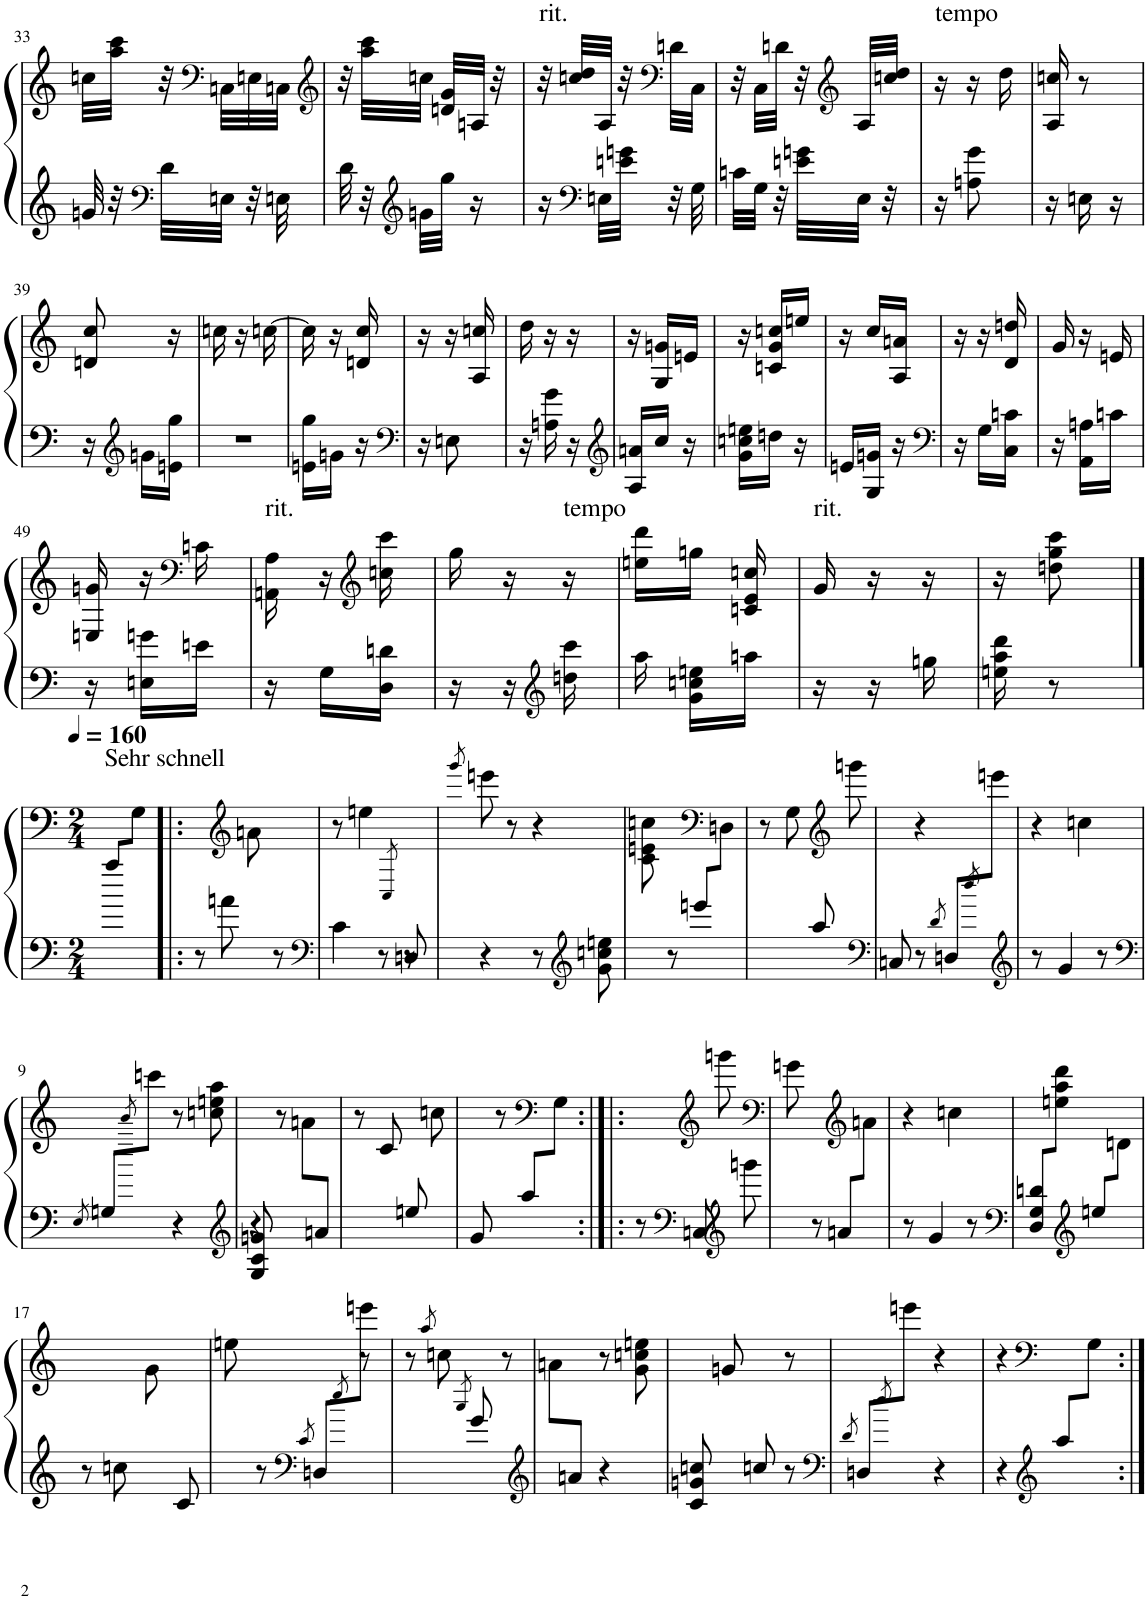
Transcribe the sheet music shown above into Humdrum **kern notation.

**kern	**kern
*part1	*part1
*staff2	*staff1
*I"Piano	*
*I'Pno.	*
!!LO:PB:g=z
*clefG2	*clefG2
*k[]	*k[]
*M3/16	*M3/16
=33	=33
32gn/	32ccn\LLL
32r	32aa\ 32ccc\JJJ
*clefF4	*
32d\LLL	32r
*	*clefF4
32En\JJJ	32Cn\LLL
32r	32En\
32En\	32Cn\JJJ
=34	=34
*	*clefG2
32d\	32r
32r	32aa\ 32ccc\LLL
*clefG2	*
32gn\LLL	32ccn\JJJ
32gg\JJJ	32dn/ 32g/LLL
16r	32An/JJJ
.	32r
=35	=35
!	!LO:TX:a:t=rit.
16r	32r
.	32ccn/ 32dd/LLL
*clefF4	*
32En\LLL	32A/JJJ
32en\ 32gn\JJJ	32r
*	*clefF4
32r	32dn\LLL
32G\	32C\JJJ
=36	=36
32cn\LLL	32r
32G\JJJ	32C\LLL
32r	32dn\JJJ
32en\ 32gn\LLL	32r
*	*clefG2
32E\JJJ	32A/LLL
32r	32ccn/ 32dd/JJJ
=37	=37
!	!LO:TX:a:t=tempo
16r	16r
8An\ 8g\	16r
.	16dd\
=38	=38
16r	16A/ 16ccn/
16En\	8r
16r	.
!!LO:LB:g=z
=39	=39
16r	8dn/ 8cc/
*clefG2	*
16gn\LL	.
16en\ 16gg\JJ	16r
=40	=40
8.r	16ccn\
.	16r
.	[16ccn\
=41	=41
16en\ 16gg\LL	16cc\]
16gn\JJ	16r
16r	16dn/ 16cc/
=42	=42
*clefF4	*
16r	16r
8En\	16r
.	16A/ 16ccn/
=43	=43
16r	16dd\
16An\ 16g\	16r
16r	16r
=44	=44
*clefG2	*
16A/ 16an/LL	16r
16cc/JJ	16G/ 16gn/LL
16r	16en/JJ
=45	=45
16g\ 16ccn\ 16een\LL	16r
16ddn\JJ	16cn/ 16g/ 16ccn/LL
16r	16een/JJ
=46	=46
16en/LL	16r
16G/ 16gn/JJ	16cc/LL
16r	16A/ 16an/JJ
=47	=47
*clefF4	*
16r	16r
16G\LL	16r
16C\ 16cn\JJ	16d/ 16ddn/
=48	=48
16r	16g/
16AA\ 16An\LL	16r
16cn\JJ	16en/
!!LO:LB:g=z
=49	=49
16r	16En/ 16gn/
16En\ 16gn\LL	16r
*	*clefF4
16en\JJ	16cn\
=50	=50
!	!LO:TX:a:t=rit.
16r	16AAn\ 16A\
16G\LL	16r
*	*clefG2
16D\ 16dn\JJ	16ccn\ 16ccc\
=51	=51
16r	16gg\
16r	16r
*clefG2	*
!	!LO:TX:a:t=tempo
16ddn\ 16ccc\	16r
=52	=52
16aa\	16een\ 16ddd\LL
16g\ 16ccn\ 16een\LL	16ggn\JJ
16aan\JJ	16cn/ 16e/ 16ccn/
=53	=53
!	!LO:TX:a:t=rit.
16r	16g/
16r	16r
16ggn\	16r
=54	=54
16een\ 16aa\ 16ddd\	16r
8r	8ddn\ 8gg\ 8ccc\
!!LO:LB:g=z
==1	==1
*clefF4	*clefF4
*M2/4	*M2/4
*	*MM160
*	*^
!	!LO:TX:a:t=Sehr schnell	!
8aa/L	4ryy	8ryy
8ryy	.	8G\J
=2!|:	=2!|:	=2!|:
8r	4ryy	4ryy
8an\	.	.
*	*clefG2	*
8ryy	4ryy	8an\
8r	.	8ryy
*	*v	*v
=3	=3
*clefF4	*
*^	*
4.ryy	4c\	8r
.	.	4een\
.	8r	.
.	.	8qC/
8Dn/	8r	8ryy
*v	*v	*
=4	=4
.	8qggg/
4r	8eeen\
.	8r
8r	4r
*clefG2	*
8g\ 8ccn\ 8een\	.
=5	=5
*	*^
8ryy	4ryy	8c\ 8en\ 8ccn\
8r	.	4ryy
8eeen/L	8ryy	.
*	*clefF4	*
8ryy	8ryy	8Dn\J
*	*v	*v
=6	=6
*^	*
4ryy	2ryy	8r
.	.	8G\
8aa/	.	8ryy
*	*	*clefG2
8ryy	.	8gggn\
=7	=7	=7
*clefF4	*	*
*	*	*^
8Cn/	8ryy	8ryy	4.ryy
8ryy	8r	4r	.
.	8qd/	.	.
4ryy	8Dn/L	.	.
.	8qdd/	.	.
.	8ryy	8ryy	8eeen\J
*v	*v	*	*
*	*v	*v
=8	=8
*clefG2	*
8r	4r
4g/	.
.	4ccn\
8r	.
!!LO:LB:g=z
=9	=9
*clefF4	*
8qE/	.
*	*^
8Gn/L	8ryy	8ryy
8qddd/	.	.
8ryy	8ryy	8cccn\J
4r	8r	4ryy
.	8ccn\ 8een\ 8aa\	.
*	*v	*v
=10	=10
*clefG2	*
*^	*
8G/ 8c/ 8gn/	4r	8ryy
4ryy	.	8r
.	4ryy	8an\L
8an/J	.	8ryy
=11	=11	=11
4ryy	2ryy	8r
.	.	8c/
8een/	.	8ryy
8ryy	.	8ccn\
=12	=12	=12
8g/	4ryy	8ryy
8ryy	.	8r
8aa/L	4ryy	8ryy
*	*	*clefF4
8ryy	.	8G\J
*v	*v	*
=13:|!|:	=13:|!|:
*	*^
8r	4ryy	4ryy
*clefF4	*	*
8Cn/	.	.
*	*clefG2	*
8ryy	8ryy	8gggn\
*clefG2	*	*
8gggn\	8ryy	8ryy
=14	=14	=14
*	*clefF4	*
8ryy	4ryy	8gn\
8r	.	4ryy
8an/L	8ryy	.
*	*clefG2	*
8ryy	8ryy	8an\J
*	*v	*v
=15	=15
8r	4r
4g/	.
.	4ccn\
8r	.
=16	=16
*clefF4	*
*	*^
8D/ 8G/ 8dn/L	8ryy	8ryy
8ryy	8ryy	8een\ 8aa\ 8ddd\J
*clefG2	*	*
8een/L	8ryy	8ryy
8ryy	8ryy	8dn\J
!!LO:LB:g=z	!!
=17	=17	=17
8r	2ryy	4ryy
8ccn\	.	.
8ryy	.	8g\
8c/	.	8ryy
=18	=18	=18
8ryy	4ryy	8een\
8r	.	4ryy
*clefF4	*	*
8qc/	.	.
8Dn/L	8ryy	.
8qee/	.	.
8ryy	8r	8eeen\J
*	*v	*v
=19	=19
*^	*
4ryy	2ryy	8r
.	.	8qaa/
.	.	8ccn\
.	.	8qG/
8g/	.	8ryy
8ryy	.	8r
=20	=20	=20
*clefG2	*	*
8ryy	8ryy	8an\L
8an/J	8ryy	8ryy
4ryy	4r	8r
.	.	8g\ 8ccn\ 8een\
=21	=21	=21
8c/ 8gn/ 8ccn/	8ryy	8ryy
8ryy	8ryy	8gn/
8ccn/	8ryy	8ryy
8ryy	8r	8r
*v	*v	*
=22	=22
*clefF4	*
8qd/	.
*	*^
8Dn/L	4ryy	8ryy
8qdd/	.	.
8ryy	.	8eeen\J
4r	4r	4ryy
=23	=23	=23
4r	4r	4.ryy
*clefG2	*clefF4	*
8aa/L	4ryy	.
8ryy	.	8G\J
*	*v	*v
=:|!	=:|!
*-	*-
